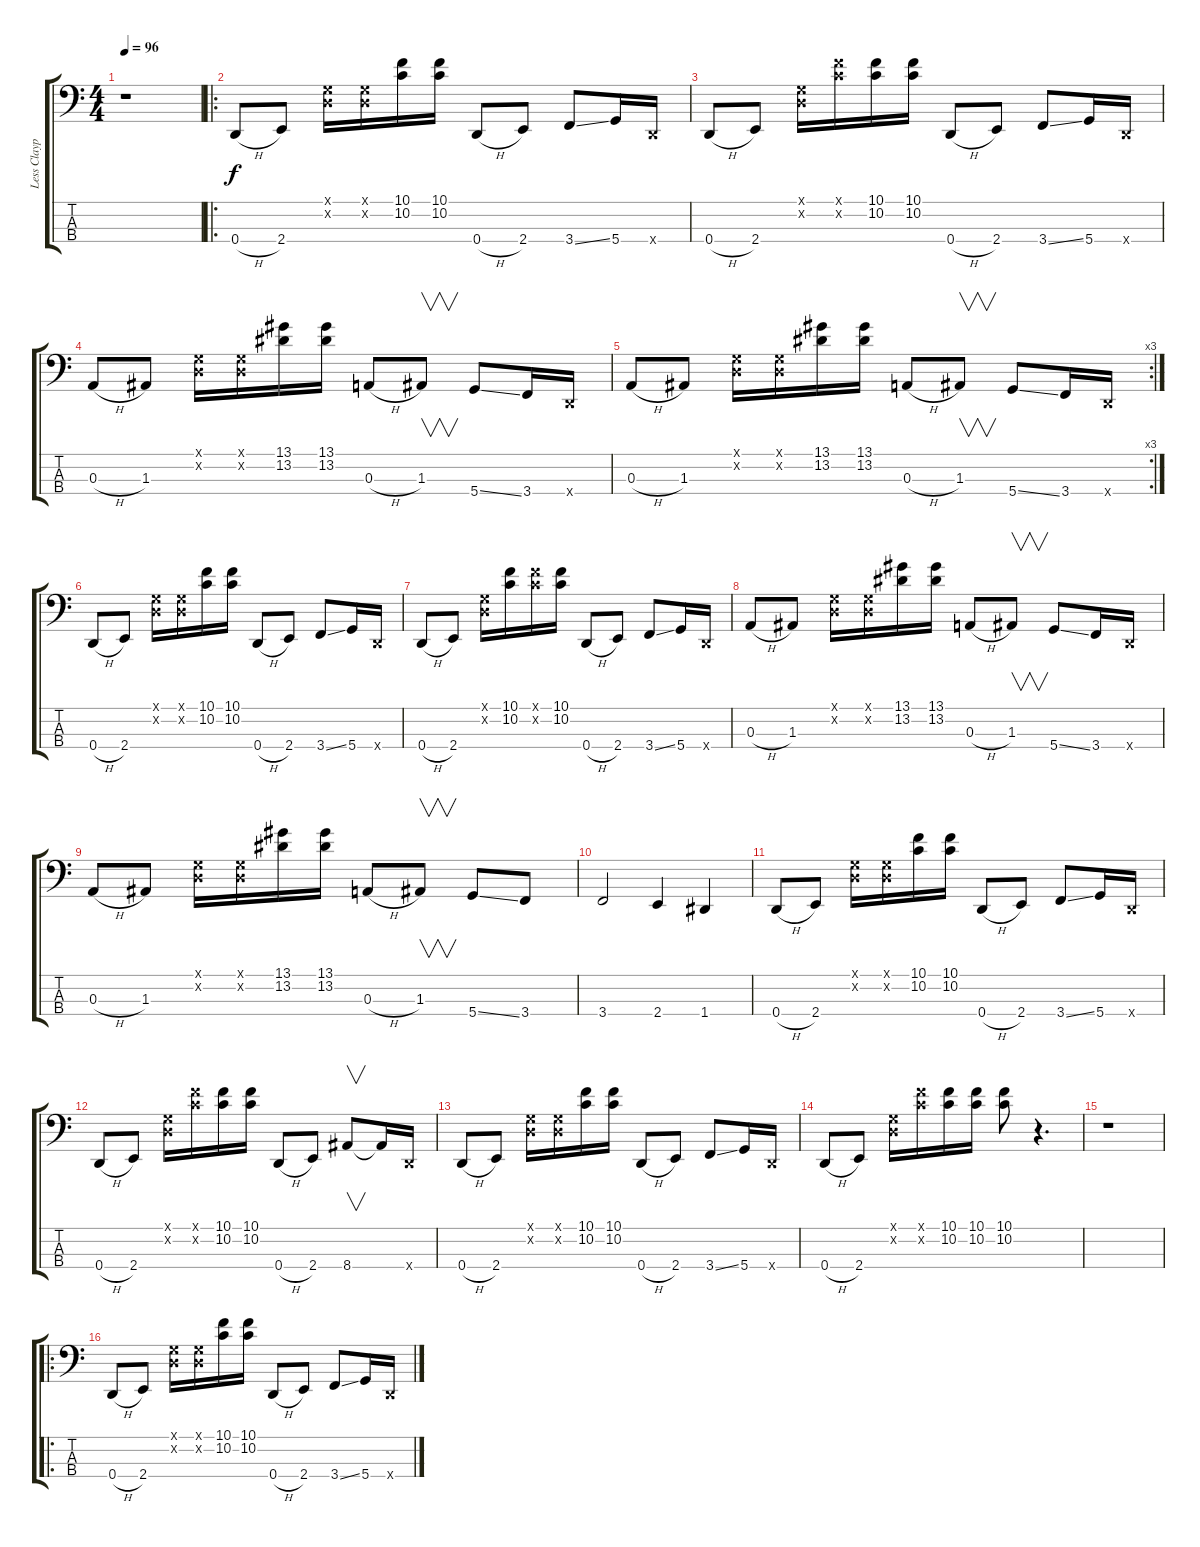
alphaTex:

\track ("Less Claypool" "Less Clayp") {instrument slapbass1}
\staff {score tabs}
\tuning (G2 D2 A1 D1) {hide}
\ts (4 4)
\tempo 96
\clef f4
\ks c
r.1{dy f instrument slapbass1} |
\ro
0.4{h}.8 2.4.8 (0.1{x} 0.2{x}).16 (0.1{x} 0.2{x}).16 (10.1 10.2).16 (10.1 10.2).16 0.4{h}.8 2.4.8 3.4{ss}.8 5.4.16 0.4{x}.16 |
0.4{h}.8 2.4.8 (0.1{x} 0.2{x}).16 (10.1{x} 10.2{x}).16 (10.1 10.2).16 (10.1 10.2).16 0.4{h}.8 2.4.8 3.4{ss}.8 5.4.16 0.4{x}.16 |
0.3{h}.8 1.3.8 (0.1{x} 0.2{x}).16 (0.1{x} 0.2{x}).16 (13.1 13.2).16 (13.1 13.2).16 0.3{h}.8 1.3.8{v} 5.4{ss}.8 3.4.16 0.4{x}.16 |
\rc 3
0.3{h}.8 1.3.8 (0.1{x} 0.2{x}).16 (0.1{x} 0.2{x}).16 (13.1 13.2).16 (13.1 13.2).16 0.3{h}.8 1.3.8{v} 5.4{ss}.8 3.4.16 0.4{x}.16 |
0.4{h}.8 2.4.8 (0.1{x} 0.2{x}).16 (0.1{x} 0.2{x}).16 (10.1 10.2).16 (10.1 10.2).16 0.4{h}.8 2.4.8 3.4{ss}.8 5.4.16 0.4{x}.16 |
0.4{h}.8 2.4.8 (0.1{x} 0.2{x}).16 (10.1 10.2).16 (10.1{x} 10.2{x}).16 (10.1 10.2).16 0.4{h}.8 2.4.8 3.4{ss}.8 5.4.16 0.4{x}.16 |
0.3{h}.8 1.3.8 (0.1{x} 0.2{x}).16 (0.1{x} 0.2{x}).16 (13.1 13.2).16 (13.1 13.2).16 0.3{h}.8 1.3.8{v} 5.4{ss}.8 3.4.16 0.4{x}.16 |
0.3{h}.8 1.3.8 (0.1{x} 0.2{x}).16 (0.1{x} 0.2{x}).16 (13.1 13.2).16 (13.1 13.2).16 0.3{h}.8 1.3.8{v} 5.4{ss}.8 3.4.8 |
3.4.2 2.4.4 1.4.4 |
0.4{h}.8 2.4.8 (0.1{x} 0.2{x}).16 (0.1{x} 0.2{x}).16 (10.1 10.2).16 (10.1 10.2).16 0.4{h}.8 2.4.8 3.4{ss}.8 5.4.16 0.4{x}.16 |
0.4{h}.8 2.4.8 (0.1{x} 0.2{x}).16 (10.1{x} 10.2{x}).16 (10.1 10.2).16 (10.1 10.2).16 0.4{h}.8 2.4.8 8.4.8{v} 8.4{t}.16 0.4{x}.16 |
0.4{h}.8 2.4.8 (0.1{x} 0.2{x}).16 (0.1{x} 0.2{x}).16 (10.1 10.2).16 (10.1 10.2).16 0.4{h}.8 2.4.8 3.4{ss}.8 5.4.16 0.4{x}.16 |
0.4{h}.8 2.4.8 (0.1{x} 0.2{x}).16 (10.1{x} 10.2{x}).16 (10.1 10.2).16 (10.1 10.2).16 (10.1 10.2).8 r.4{d} |
r.1 |
\ro
0.4{h}.8 2.4.8 (0.1{x} 0.2{x}).16 (0.1{x} 0.2{x}).16 (10.1 10.2).16 (10.1 10.2).16 0.4{h}.8 2.4.8 3.4{ss}.8 5.4.16 0.4{x}.16
